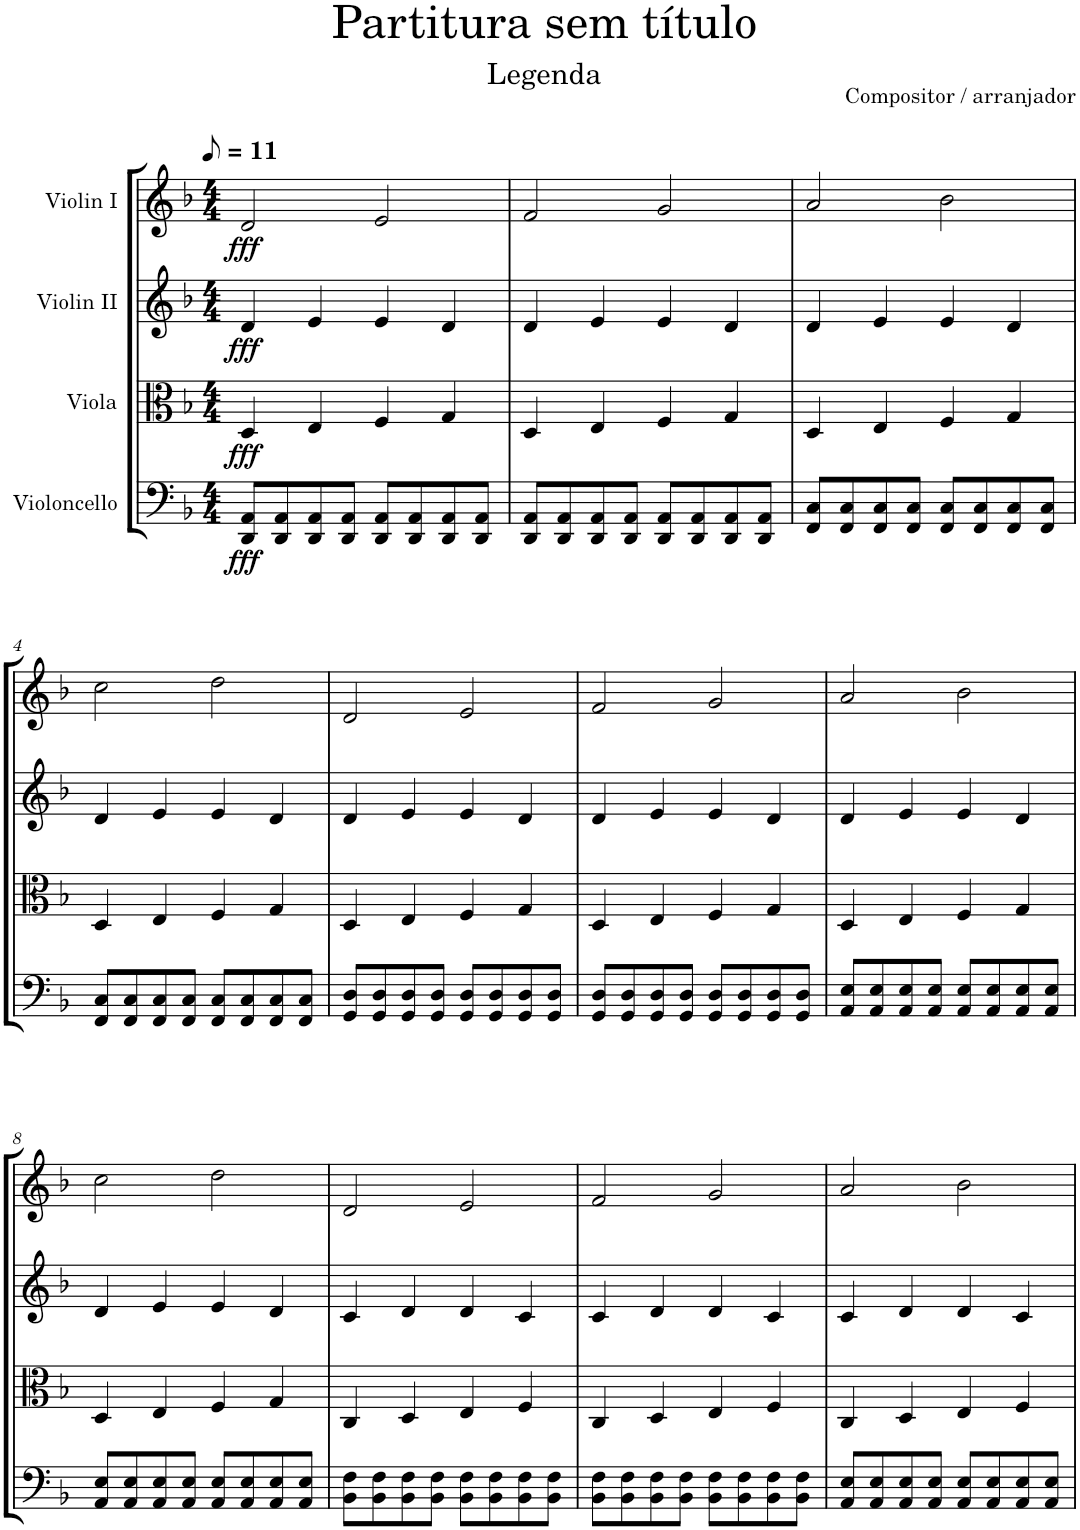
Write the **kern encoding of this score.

**kern	**dynam	**kern	**dynam	**kern	**dynam	**kern	**dynam
*part4	*part4	*part3	*part3	*part2	*part2	*part1	*part1
*staff4	*staff4	*staff3	*staff3	*staff2	*staff2	*staff1	*staff1
*I"Violoncello	*	*I"Viola	*	*I"Violin II	*	*I"Violin I	*
*I'Vc	*	*I'Vla	*	*I'Vln	*	*I'Vln	*
*clefF4	*	*clefC3	*	*clefG2	*	*clefG2	*
*k[b-]	*	*k[b-]	*	*k[b-]	*	*k[b-]	*
*M4/4	*	*M4/4	*	*M4/4	*	*M4/4	*
*MM6	*	*MM6	*	*MM6	*	*MM6	*
=1	=1	=1	=1	=1	=1	=1	=1
!	!LO:DY:b	!	!LO:DY:b	!	!LO:DY:b	!	!LO:DY:b
8DD/ 8AA/L	fff	4D/	fff	4d/	fff	2d/	fff
8DD/ 8AA/	.	.	.	.	.	.	.
8DD/ 8AA/	.	4E/	.	4e/	.	.	.
8DD/ 8AA/J	.	.	.	.	.	.	.
8DD/ 8AA/L	.	4F/	.	4e/	.	2e/	.
8DD/ 8AA/	.	.	.	.	.	.	.
8DD/ 8AA/	.	4G/	.	4d/	.	.	.
8DD/ 8AA/J	.	.	.	.	.	.	.
=2	=2	=2	=2	=2	=2	=2	=2
8DD/ 8AA/L	.	4D/	.	4d/	.	2f/	.
8DD/ 8AA/	.	.	.	.	.	.	.
8DD/ 8AA/	.	4E/	.	4e/	.	.	.
8DD/ 8AA/J	.	.	.	.	.	.	.
8DD/ 8AA/L	.	4F/	.	4e/	.	2g/	.
8DD/ 8AA/	.	.	.	.	.	.	.
8DD/ 8AA/	.	4G/	.	4d/	.	.	.
8DD/ 8AA/J	.	.	.	.	.	.	.
=3	=3	=3	=3	=3	=3	=3	=3
8FF/ 8C/L	.	4D/	.	4d/	.	2a/	.
8FF/ 8C/	.	.	.	.	.	.	.
8FF/ 8C/	.	4E/	.	4e/	.	.	.
8FF/ 8C/J	.	.	.	.	.	.	.
8FF/ 8C/L	.	4F/	.	4e/	.	2b-\	.
8FF/ 8C/	.	.	.	.	.	.	.
8FF/ 8C/	.	4G/	.	4d/	.	.	.
8FF/ 8C/J	.	.	.	.	.	.	.
!!LO:LB:g=z
=4	=4	=4	=4	=4	=4	=4	=4
8FF/ 8C/L	.	4D/	.	4d/	.	2cc\	.
8FF/ 8C/	.	.	.	.	.	.	.
8FF/ 8C/	.	4E/	.	4e/	.	.	.
8FF/ 8C/J	.	.	.	.	.	.	.
8FF/ 8C/L	.	4F/	.	4e/	.	2dd\	.
8FF/ 8C/	.	.	.	.	.	.	.
8FF/ 8C/	.	4G/	.	4d/	.	.	.
8FF/ 8C/J	.	.	.	.	.	.	.
=5	=5	=5	=5	=5	=5	=5	=5
8GG/ 8D/L	.	4D/	.	4d/	.	2d/	.
8GG/ 8D/	.	.	.	.	.	.	.
8GG/ 8D/	.	4E/	.	4e/	.	.	.
8GG/ 8D/J	.	.	.	.	.	.	.
8GG/ 8D/L	.	4F/	.	4e/	.	2e/	.
8GG/ 8D/	.	.	.	.	.	.	.
8GG/ 8D/	.	4G/	.	4d/	.	.	.
8GG/ 8D/J	.	.	.	.	.	.	.
=6	=6	=6	=6	=6	=6	=6	=6
8GG/ 8D/L	.	4D/	.	4d/	.	2f/	.
8GG/ 8D/	.	.	.	.	.	.	.
8GG/ 8D/	.	4E/	.	4e/	.	.	.
8GG/ 8D/J	.	.	.	.	.	.	.
8GG/ 8D/L	.	4F/	.	4e/	.	2g/	.
8GG/ 8D/	.	.	.	.	.	.	.
8GG/ 8D/	.	4G/	.	4d/	.	.	.
8GG/ 8D/J	.	.	.	.	.	.	.
=7	=7	=7	=7	=7	=7	=7	=7
8AA/ 8E/L	.	4D/	.	4d/	.	2a/	.
8AA/ 8E/	.	.	.	.	.	.	.
8AA/ 8E/	.	4E/	.	4e/	.	.	.
8AA/ 8E/J	.	.	.	.	.	.	.
8AA/ 8E/L	.	4F/	.	4e/	.	2b-\	.
8AA/ 8E/	.	.	.	.	.	.	.
8AA/ 8E/	.	4G/	.	4d/	.	.	.
8AA/ 8E/J	.	.	.	.	.	.	.
!!LO:LB:g=z
=8	=8	=8	=8	=8	=8	=8	=8
8AA/ 8E/L	.	4D/	.	4d/	.	2cc\	.
8AA/ 8E/	.	.	.	.	.	.	.
8AA/ 8E/	.	4E/	.	4e/	.	.	.
8AA/ 8E/J	.	.	.	.	.	.	.
8AA/ 8E/L	.	4F/	.	4e/	.	2dd\	.
8AA/ 8E/	.	.	.	.	.	.	.
8AA/ 8E/	.	4G/	.	4d/	.	.	.
8AA/ 8E/J	.	.	.	.	.	.	.
=9	=9	=9	=9	=9	=9	=9	=9
8BB-\ 8F\L	.	4C/	.	4c/	.	2d/	.
8BB-\ 8F\	.	.	.	.	.	.	.
8BB-\ 8F\	.	4D/	.	4d/	.	.	.
8BB-\ 8F\J	.	.	.	.	.	.	.
8BB-\ 8F\L	.	4E/	.	4d/	.	2e/	.
8BB-\ 8F\	.	.	.	.	.	.	.
8BB-\ 8F\	.	4F/	.	4c/	.	.	.
8BB-\ 8F\J	.	.	.	.	.	.	.
=10	=10	=10	=10	=10	=10	=10	=10
8BB-\ 8F\L	.	4C/	.	4c/	.	2f/	.
8BB-\ 8F\	.	.	.	.	.	.	.
8BB-\ 8F\	.	4D/	.	4d/	.	.	.
8BB-\ 8F\J	.	.	.	.	.	.	.
8BB-\ 8F\L	.	4E/	.	4d/	.	2g/	.
8BB-\ 8F\	.	.	.	.	.	.	.
8BB-\ 8F\	.	4F/	.	4c/	.	.	.
8BB-\ 8F\J	.	.	.	.	.	.	.
=11	=11	=11	=11	=11	=11	=11	=11
8AA/ 8E/L	.	4C/	.	4c/	.	2a/	.
8AA/ 8E/	.	.	.	.	.	.	.
8AA/ 8E/	.	4D/	.	4d/	.	.	.
8AA/ 8E/J	.	.	.	.	.	.	.
8AA/ 8E/L	.	4E/	.	4d/	.	2b-\	.
8AA/ 8E/	.	.	.	.	.	.	.
8AA/ 8E/	.	4F/	.	4c/	.	.	.
8AA/ 8E/J	.	.	.	.	.	.	.
=	=	=	=	=	=	=	=
*-	*-	*-	*-	*-	*-	*-	*-
